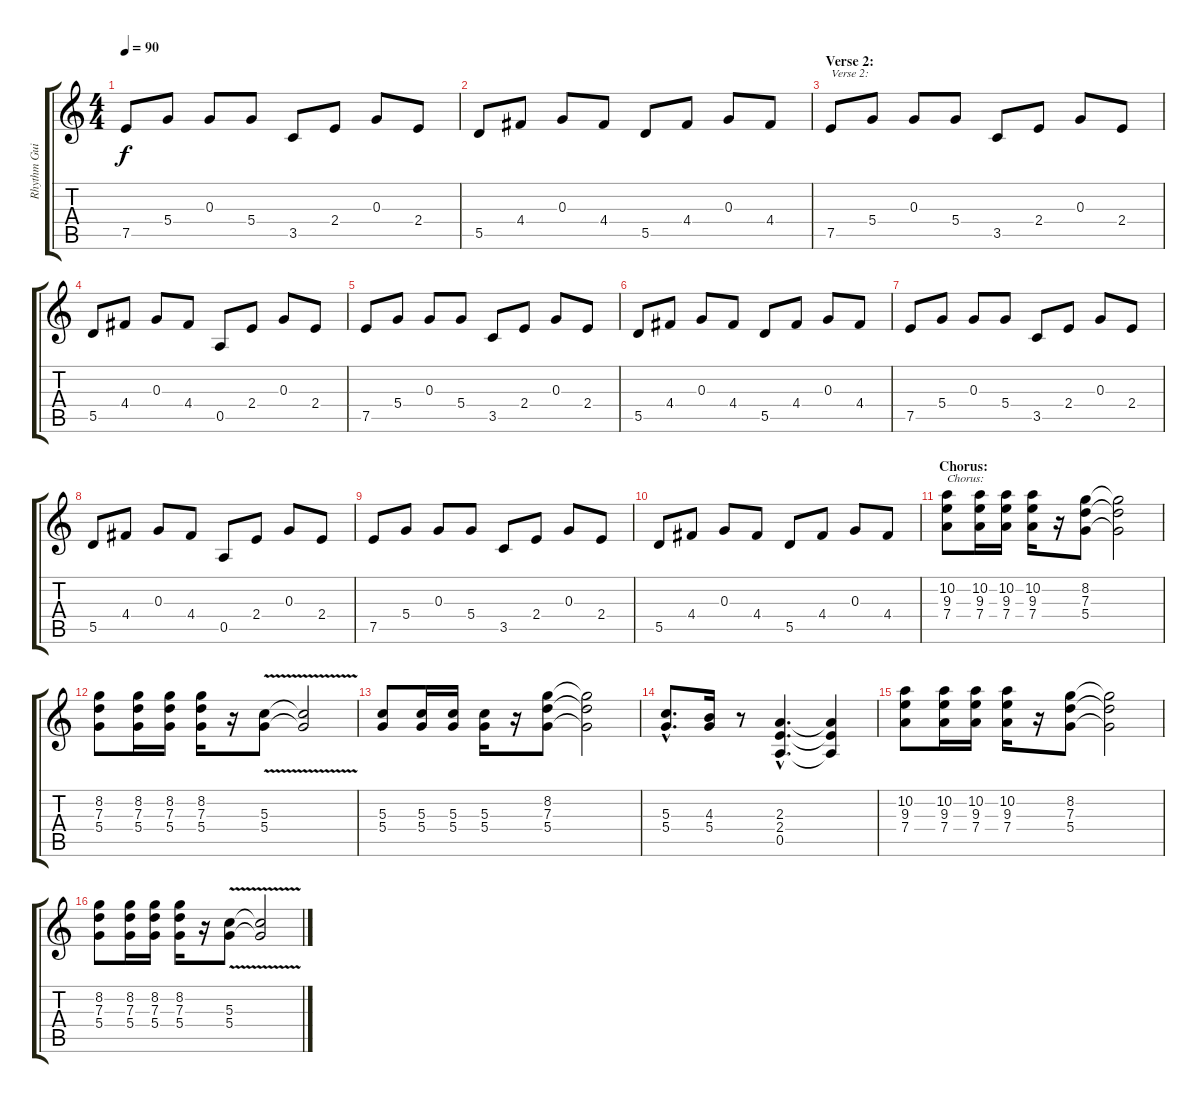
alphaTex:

\track ("Rhythm Guitar 2" "Rhythm Gui") {instrument distortionguitar}
\staff {score tabs}
\tuning (E4 B3 G3 D3 A2 E2) {hide}
\ts (4 4)
\tempo 90
\clef g2
\ks c
7.5.8{dy f} 5.4.8 0.3.8 5.4.8 3.5.8 2.4.8 0.3.8 2.4.8 |
5.5.8 4.4.8 0.3.8 4.4.8 5.5.8 4.4.8 0.3.8 4.4.8 |
\section ("" "Verse 2:")
7.5.8{txt "Verse 2:"} 5.4.8 0.3.8 5.4.8 3.5.8 2.4.8 0.3.8 2.4.8 |
5.5.8 4.4.8 0.3.8 4.4.8 0.5.8 2.4.8 0.3.8 2.4.8 |
7.5.8 5.4.8 0.3.8 5.4.8 3.5.8 2.4.8 0.3.8 2.4.8 |
5.5.8 4.4.8 0.3.8 4.4.8 5.5.8 4.4.8 0.3.8 4.4.8 |
7.5.8 5.4.8 0.3.8 5.4.8 3.5.8 2.4.8 0.3.8 2.4.8 |
5.5.8 4.4.8 0.3.8 4.4.8 0.5.8 2.4.8 0.3.8 2.4.8 |
7.5.8 5.4.8 0.3.8 5.4.8 3.5.8 2.4.8 0.3.8 2.4.8 |
5.5.8 4.4.8 0.3.8 4.4.8 5.5.8 4.4.8 0.3.8 4.4.8 |
\section ("" "Chorus:")
(10.2 9.3 7.4).8{txt "Chorus:"} (10.2 9.3 7.4).16 (10.2 9.3 7.4).16 (10.2 9.3 7.4).16 r.16 (8.2 7.3 5.4).8 (8.2{t} 7.3{t} 5.4{t}).2 |
(8.2 7.3 5.4).8 (8.2 7.3 5.4).16 (8.2 7.3 5.4).16 (8.2 7.3 5.4).16 r.16 (5.3{v} 5.4).8 (5.3{t} 5.4{t}).2 |
(5.3 5.4).8 (5.3 5.4).16 (5.3 5.4).16 (5.3 5.4).16 r.16 (8.2 7.3 5.4).8 (8.2{t} 7.3{t} 5.4{t}).2 |
(5.3{hac} 5.4{hac}).8{d} (4.3 5.4).16 r.8 (2.3{hac} 2.4{hac} 0.5{hac}).4{d} (2.3{t} 2.4{t} 0.5{t}).4 |
(10.2 9.3 7.4).8 (10.2 9.3 7.4).16 (10.2 9.3 7.4).16 (10.2 9.3 7.4).16 r.16 (8.2 7.3 5.4).8 (8.2{t} 7.3{t} 5.4{t}).2 |
(8.2 7.3 5.4).8 (8.2 7.3 5.4).16 (8.2 7.3 5.4).16 (8.2 7.3 5.4).16 r.16 (5.3{v} 5.4).8 (5.3{t} 5.4{t}).2
